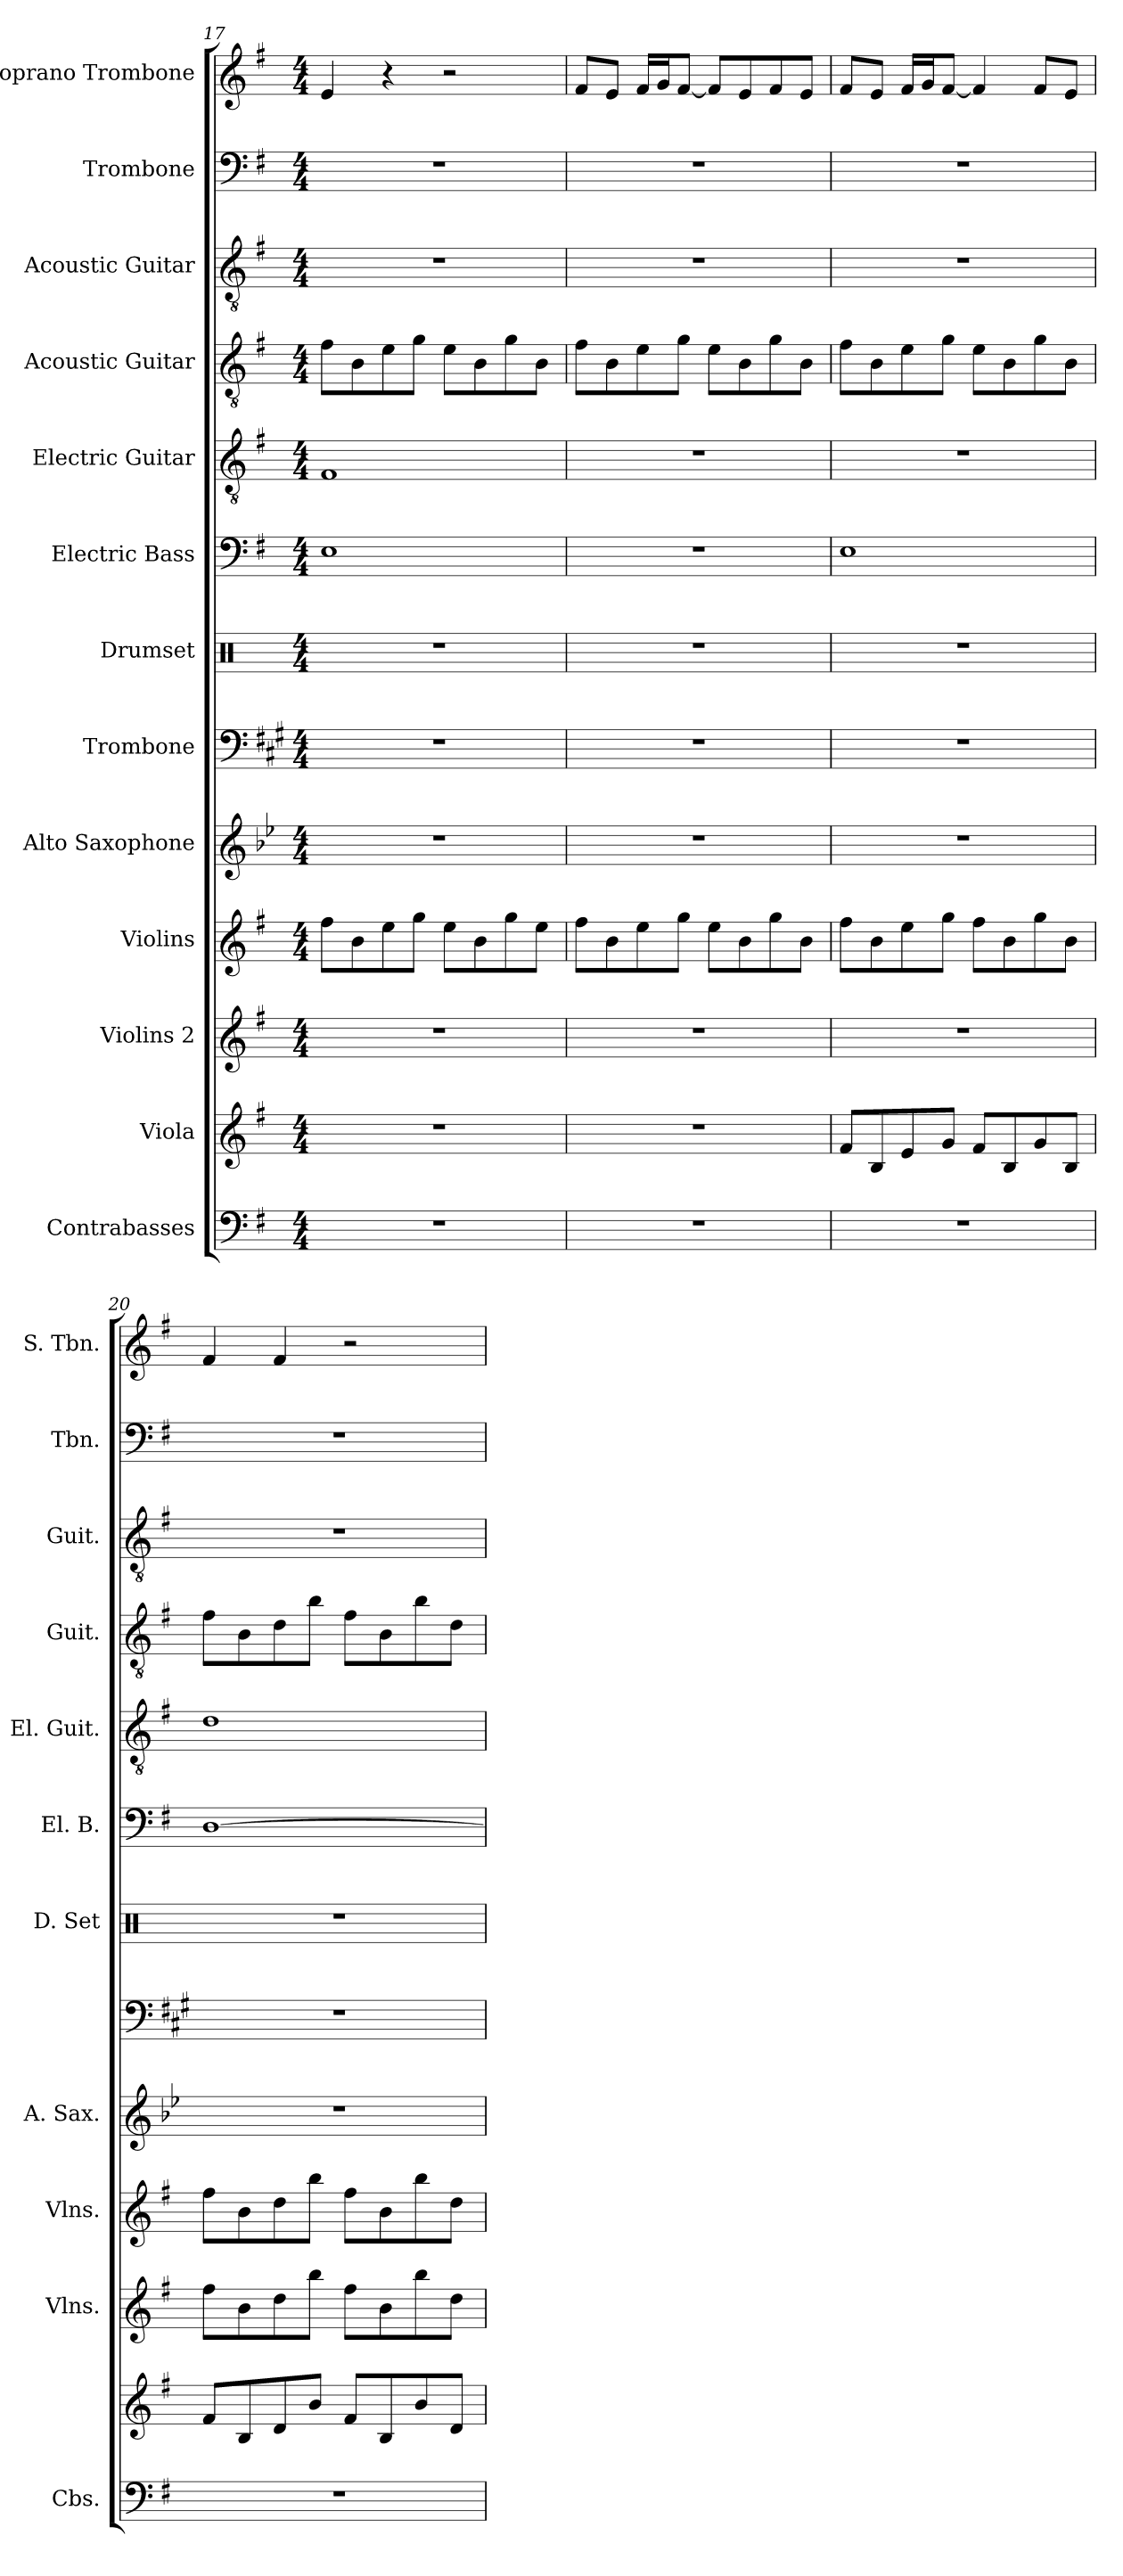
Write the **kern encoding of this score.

**kern	**kern	**kern	**kern	**kern	**kern	**kern	**kern	**kern	**kern	**kern	**kern	**kern
*part13	*part12	*part11	*part10	*part9	*part8	*part7	*part6	*part5	*part4	*part3	*part2	*part1
*staff13	*staff12	*staff11	*staff10	*staff9	*staff8	*staff7	*staff6	*staff5	*staff4	*staff3	*staff2	*staff1
*I"Contrabasses	*I"Viola	*I"Violins 2	*I"Violins	*I"Alto Saxophone	*I"Trombone	*I"Drumset	*I"Electric Bass	*I"Electric Guitar	*I"Acoustic Guitar	*I"Acoustic Guitar	*I"Trombone	*I"Soprano Trombone
*I'Cbs.	*	*I'Vlns.	*I'Vlns.	*I'A. Sax.	*	*I'D. Set	*I'El. B.	*I'El. Guit.	*I'Guit.	*I'Guit.	*I'Tbn.	*I'S. Tbn.
!!LO:PB:g=z
*clefF4	*clefG2	*clefG2	*clefG2	*clefG2	*clefF4	*clefX	*clefF4	*clefGv2	*clefGv2	*clefGv2	*clefF4	*clefG2
*ITrd7c12	*	*	*	*ITrd5c9	*ITrd1c2	*	*ITrd7c12	*	*	*	*	*
*k[f#]	*k[f#]	*k[f#]	*k[f#]	*k[b-e-a-d-g-]	*k[f#]	*k[]	*k[f#]	*k[f#]	*k[f#]	*k[f#]	*k[f#]	*k[f#]
*M4/4	*M4/4	*M4/4	*M4/4	*M4/4	*M4/4	*M4/4	*M4/4	*M4/4	*M4/4	*M4/4	*M4/4	*M4/4
=17	=17	=17	=17	=17	=17	=17	=17	=17	=17	=17	=17	=17
1r	1r	1r	8ff#\L	1r	1r	1r	1EE	1F#	8f#\L	1r	1r	4e/
.	.	.	8b\	.	.	.	.	.	8B\	.	.	.
.	.	.	8ee\	.	.	.	.	.	8e\	.	.	4r
.	.	.	8gg\J	.	.	.	.	.	8g\J	.	.	.
.	.	.	8ee\L	.	.	.	.	.	8e\L	.	.	2r
.	.	.	8b\	.	.	.	.	.	8B\	.	.	.
.	.	.	8gg\	.	.	.	.	.	8g\	.	.	.
.	.	.	8ee\J	.	.	.	.	.	8B\J	.	.	.
=18	=18	=18	=18	=18	=18	=18	=18	=18	=18	=18	=18	=18
1r	1r	1r	8ff#\L	1r	1r	1r	1r	1r	8f#\L	1r	1r	8f#/L
.	.	.	8b\	.	.	.	.	.	8B\	.	.	8e/J
.	.	.	8ee\	.	.	.	.	.	8e\	.	.	16f#/LL
.	.	.	.	.	.	.	.	.	.	.	.	16g/J
.	.	.	8gg\J	.	.	.	.	.	8g\J	.	.	[8f#/J
.	.	.	8ee\L	.	.	.	.	.	8e\L	.	.	8f#/L]
.	.	.	8b\	.	.	.	.	.	8B\	.	.	8e/
.	.	.	8gg\	.	.	.	.	.	8g\	.	.	8f#/
.	.	.	8b\J	.	.	.	.	.	8B\J	.	.	8e/J
=19	=19	=19	=19	=19	=19	=19	=19	=19	=19	=19	=19	=19
1r	8f#/L	1r	8ff#\L	1r	1r	1r	1EE	1r	8f#\L	1r	1r	8f#/L
.	8B/	.	8b\	.	.	.	.	.	8B\	.	.	8e/J
.	8e/	.	8ee\	.	.	.	.	.	8e\	.	.	16f#/LL
.	.	.	.	.	.	.	.	.	.	.	.	16g/J
.	8g/J	.	8gg\J	.	.	.	.	.	8g\J	.	.	[8f#/J
.	8f#/L	.	8ff#\L	.	.	.	.	.	8e\L	.	.	4f#/]
.	8B/	.	8b\	.	.	.	.	.	8B\	.	.	.
.	8g/	.	8gg\	.	.	.	.	.	8g\	.	.	8f#/L
.	8B/J	.	8b\J	.	.	.	.	.	8B\J	.	.	8e/J
=20	=20	=20	=20	=20	=20	=20	=20	=20	=20	=20	=20	=20
1r	8f#/L	8ff#\L	8ff#\L	1r	1r	1r	[1DD	1d	8f#\L	1r	1r	4f#/
.	8B/	8b\	8b\	.	.	.	.	.	8B\	.	.	.
.	8d/	8dd\	8dd\	.	.	.	.	.	8d\	.	.	4f#/
.	8b/J	8bb\J	8bb\J	.	.	.	.	.	8b\J	.	.	.
.	8f#/L	8ff#\L	8ff#\L	.	.	.	.	.	8f#\L	.	.	2r
.	8B/	8b\	8b\	.	.	.	.	.	8B\	.	.	.
.	8b/	8bb\	8bb\	.	.	.	.	.	8b\	.	.	.
.	8d/J	8dd\J	8dd\J	.	.	.	.	.	8d\J	.	.	.
=	=	=	=	=	=	=	=	=	=	=	=	=
*-	*-	*-	*-	*-	*-	*-	*-	*-	*-	*-	*-	*-
